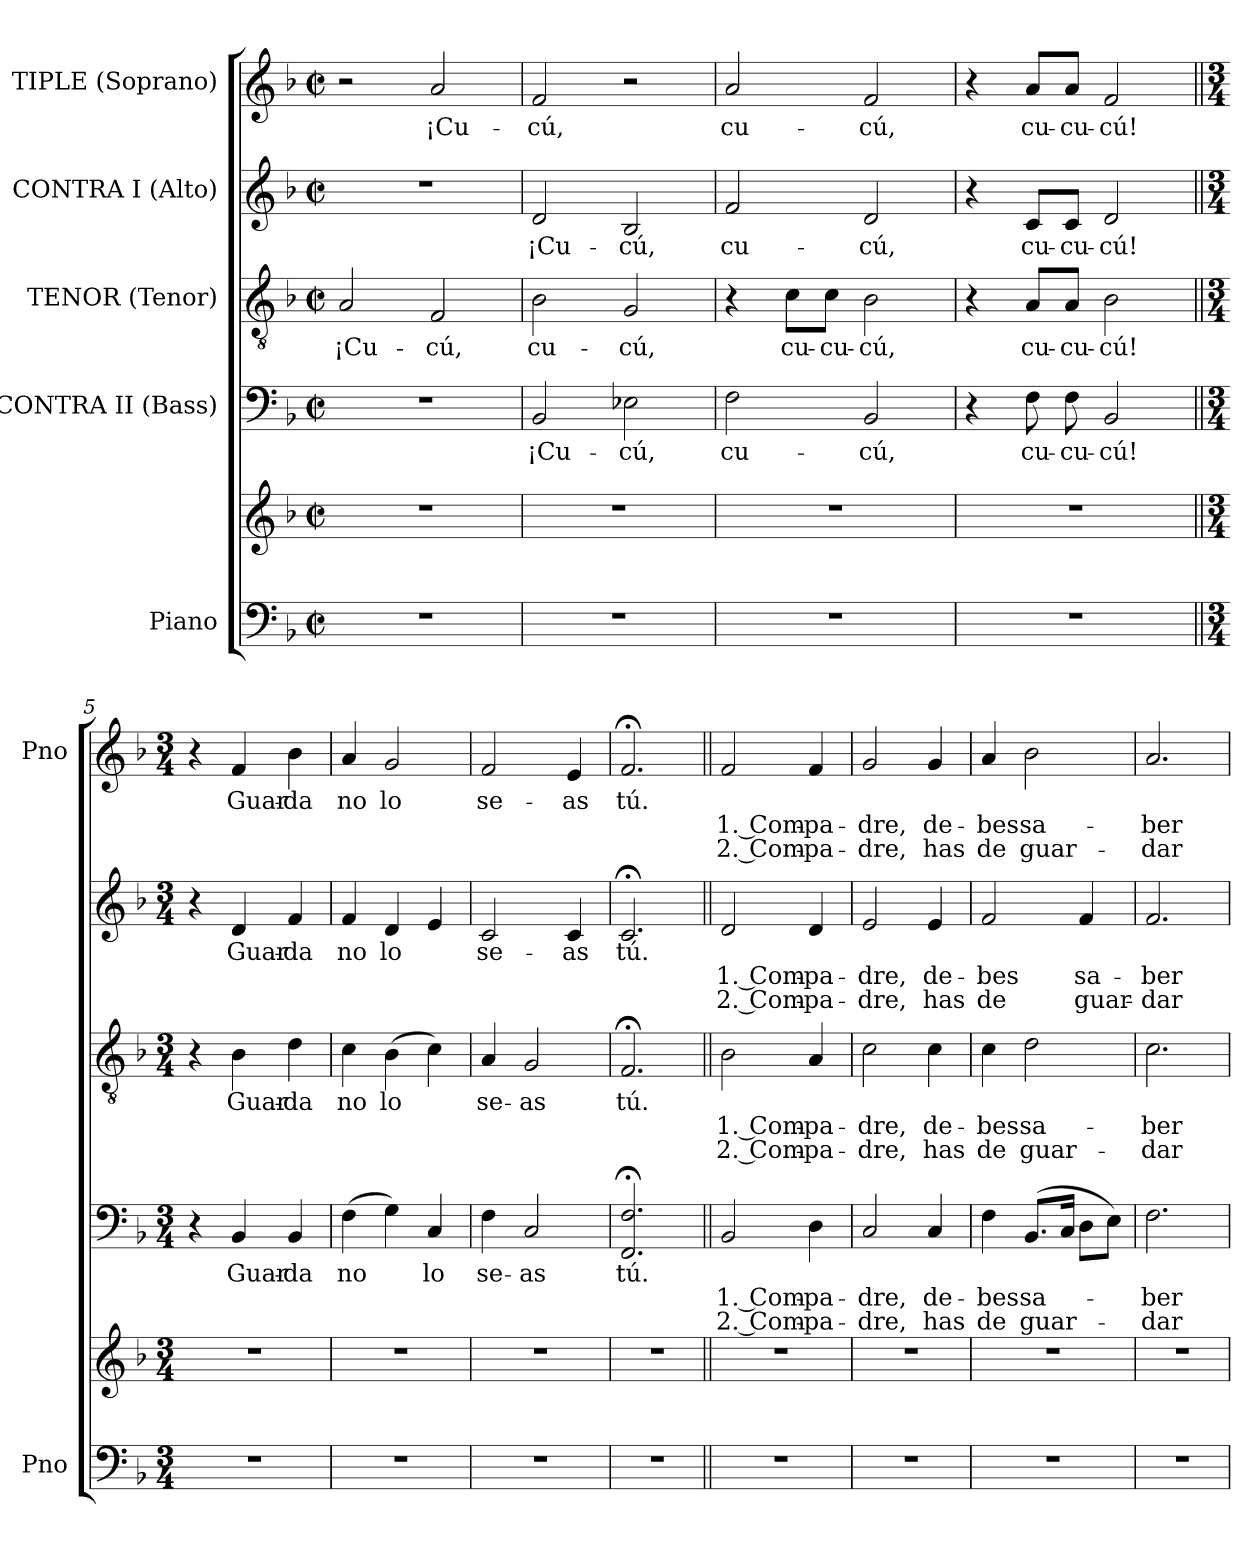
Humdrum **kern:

**kern	**kern	**kern	**text	**text	**text	**kern	**text	**text	**text	**kern	**text	**text	**text	**kern	**text	**text	**text
*part5	*part5	*part4	*part4	*part4	*part4	*part3	*part3	*part3	*part3	*part2	*part2	*part2	*part2	*part1	*part1	*part1	*part1
*staff6	*staff5	*staff4	*staff4	*staff4	*staff4	*staff3	*staff3	*staff3	*staff3	*staff2	*staff2	*staff2	*staff2	*staff1	*staff1	*staff1	*staff1
*I"Piano	*	*I"CONTRA II (Bass)	*	*	*	*I"TENOR (Tenor)	*	*	*	*I"CONTRA I (Alto)	*	*	*	*I"TIPLE (Soprano)	*	*	*
*I'Pno	*	*	*	*	*	*	*	*	*	*	*	*	*	*I'Pno	*	*	*
*clefF4	*clefG2	*clefF4	*	*	*	*clefGv2	*	*	*	*clefG2	*	*	*	*clefG2	*	*	*
*k[b-]	*k[b-]	*k[b-]	*	*	*	*k[b-]	*	*	*	*k[b-]	*	*	*	*k[b-]	*	*	*
*F:	*F:	*F:	*	*	*	*F:	*	*	*	*F:	*	*	*	*F:	*	*	*
*M2/2	*M2/2	*M2/2	*	*	*	*M2/2	*	*	*	*M2/2	*	*	*	*M2/2	*	*	*
*met(c|)	*met(c|)	*met(c|)	*	*	*	*met(c|)	*	*	*	*met(c|)	*	*	*	*met(c|)	*	*	*
=1	=1	=1	=1	=1	=1	=1	=1	=1	=1	=1	=1	=1	=1	=1	=1	=1	=1
!	!	!	!	!	!	!	!LO:LY:b	!	!	!	!	!	!	!	!	!	!
1r	1r	1r	.	.	.	2A/	¡Cu-	.	.	1r	.	.	.	2r	.	.	.
!	!	!	!	!	!	!	!LO:LY:b	!	!	!	!	!	!	!	!LO:LY:b	!	!
.	.	.	.	.	.	2F/	-cú,	.	.	.	.	.	.	2a/	¡Cu-	.	.
=2	=2	=2	=2	=2	=2	=2	=2	=2	=2	=2	=2	=2	=2	=2	=2	=2	=2
!	!	!	!LO:LY:b	!	!	!	!LO:LY:b	!	!	!	!LO:LY:b	!	!	!	!LO:LY:b	!	!
1r	1r	2BB-/	¡Cu-	.	.	2B-\	cu-	.	.	2d/	¡Cu-	.	.	2f/	-cú,	.	.
!	!	!	!LO:LY:b	!	!	!	!LO:LY:b	!	!	!	!LO:LY:b	!	!	!	!	!	!
.	.	2E-X\	-cú,	.	.	2G/	-cú,	.	.	2B-/	-cú,	.	.	2r	.	.	.
=3	=3	=3	=3	=3	=3	=3	=3	=3	=3	=3	=3	=3	=3	=3	=3	=3	=3
!	!	!	!LO:LY:b	!	!	!	!	!	!	!	!LO:LY:b	!	!	!	!LO:LY:b	!	!
1r	1r	2F\	cu-	.	.	4r	.	.	.	2f/	cu-	.	.	2a/	cu-	.	.
!	!	!	!	!	!	!	!LO:LY:b	!	!	!	!	!	!	!	!	!	!
.	.	.	.	.	.	8c\L	cu-	.	.	.	.	.	.	.	.	.	.
!	!	!	!	!	!	!	!LO:LY:b	!	!	!	!	!	!	!	!	!	!
.	.	.	.	.	.	8c\J	-cu-	.	.	.	.	.	.	.	.	.	.
!	!	!	!LO:LY:b	!	!	!	!LO:LY:b	!	!	!	!LO:LY:b	!	!	!	!LO:LY:b	!	!
.	.	2BB-/	-cú,	.	.	2B-\	-cú,	.	.	2d/	-cú,	.	.	2f/	-cú,	.	.
=4	=4	=4	=4	=4	=4	=4	=4	=4	=4	=4	=4	=4	=4	=4	=4	=4	=4
1r	1r	4r	.	.	.	4r	.	.	.	4r	.	.	.	4r	.	.	.
!	!	!	!LO:LY:b	!	!	!	!LO:LY:b	!	!	!	!LO:LY:b	!	!	!	!LO:LY:b	!	!
.	.	8F\	cu-	.	.	8A/L	cu-	.	.	8c/L	cu-	.	.	8a/L	cu-	.	.
!	!	!	!LO:LY:b	!	!	!	!LO:LY:b	!	!	!	!LO:LY:b	!	!	!	!LO:LY:b	!	!
.	.	8F\	-cu-	.	.	8A/J	-cu-	.	.	8c/J	-cu-	.	.	8a/J	-cu-	.	.
!	!	!	!LO:LY:b	!	!	!	!LO:LY:b	!	!	!	!LO:LY:b	!	!	!	!LO:LY:b	!	!
.	.	2BB-/	-cú!	.	.	2B-\	-cú!	.	.	2d/	-cú!	.	.	2f/	-cú!	.	.
=5||	=5||	=5||	=5||	=5||	=5||	=5||	=5||	=5||	=5||	=5||	=5||	=5||	=5||	=5||	=5||	=5||	=5||
*M3/4	*M3/4	*M3/4	*	*	*	*M3/4	*	*	*	*M3/4	*	*	*	*M3/4	*	*	*
2.r	2.r	4r	.	.	.	4r	.	.	.	4r	.	.	.	4r	.	.	.
!	!	!	!LO:LY:b	!	!	!	!LO:LY:b	!	!	!	!LO:LY:b	!	!	!	!LO:LY:b	!	!
.	.	4BB-/	Guar-	.	.	4B-\	Guar-	.	.	4d/	Guar-	.	.	4f/	Guar-	.	.
!	!	!	!LO:LY:b	!	!	!	!LO:LY:b	!	!	!	!LO:LY:b	!	!	!	!LO:LY:b	!	!
.	.	4BB-/	-da	.	.	4d\	-da	.	.	4f/	-da	.	.	4b-\	-da	.	.
=6	=6	=6	=6	=6	=6	=6	=6	=6	=6	=6	=6	=6	=6	=6	=6	=6	=6
!	!	!	!LO:LY:b	!	!	!	!LO:LY:b	!	!	!	!LO:LY:b	!	!	!	!LO:LY:b	!	!
2.r	2.r	(>4F\	no	.	.	4c\	no	.	.	4f/	no	.	.	4a/	no	.	.
!	!	!	!	!	!	!	!LO:LY:b	!	!	!	!LO:LY:b	!	!	!	!LO:LY:b	!	!
.	.	4G\)	.	.	.	(>4B-\	lo	.	.	4d/	lo	.	.	2g/	lo	.	.
!	!	!	!LO:LY:b	!	!	!	!	!	!	!	!	!	!	!	!	!	!
.	.	4C/	lo	.	.	4c\)	.	.	.	4e/	.	.	.	.	.	.	.
=7	=7	=7	=7	=7	=7	=7	=7	=7	=7	=7	=7	=7	=7	=7	=7	=7	=7
!	!	!	!LO:LY:b	!	!	!	!LO:LY:b	!	!	!	!LO:LY:b	!	!	!	!LO:LY:b	!	!
2.r	2.r	4F\	se-	.	.	4A/	se-	.	.	2c/	se-	.	.	2f/	se-	.	.
!	!	!	!LO:LY:b	!	!	!	!LO:LY:b	!	!	!	!	!	!	!	!	!	!
.	.	2C/	-as	.	.	2G/	-as	.	.	.	.	.	.	.	.	.	.
!	!	!	!	!	!	!	!	!	!	!	!LO:LY:b	!	!	!	!LO:LY:b	!	!
.	.	.	.	.	.	.	.	.	.	4c/	-as	.	.	4e/	-as	.	.
=8	=8	=8	=8	=8	=8	=8	=8	=8	=8	=8	=8	=8	=8	=8	=8	=8	=8
!	!	!	!LO:LY:b	!	!	!	!LO:LY:b	!	!	!	!LO:LY:b	!	!	!	!LO:LY:b	!	!
2.r	2.r	2.FF/;< 2.F/;<	tú.	.	.	2.F;</	tú.	.	.	2.c;</	tú.	.	.	2.f;</	tú.	.	.
!!LO:LB:g=z
=9||	=9||	=9||	=9||	=9||	=9||	=9||	=9||	=9||	=9||	=9||	=9||	=9||	=9||	=9||	=9||	=9||	=9||
!	!	!	!	!LO:LY:b	!LO:LY:b	!	!	!LO:LY:b	!LO:LY:b	!	!	!LO:LY:b	!LO:LY:b	!	!	!LO:LY:b	!LO:LY:b
2.r	2.r	2BB-/	.	1. Com-	2. Com-	2B-\	.	1. Com-	2. Com-	2d/	.	1. Com-	2. Com-	2f/	.	1. Com-	2. Com-
!	!	!	!	!LO:LY:b	!LO:LY:b	!	!	!LO:LY:b	!LO:LY:b	!	!	!LO:LY:b	!LO:LY:b	!	!	!LO:LY:b	!LO:LY:b
.	.	4D\	.	-pa-	-pa-	4A/	.	-pa-	-pa-	4d/	.	-pa-	-pa-	4f/	.	-pa-	-pa-
=10	=10	=10	=10	=10	=10	=10	=10	=10	=10	=10	=10	=10	=10	=10	=10	=10	=10
!	!	!	!	!LO:LY:b	!LO:LY:b	!	!	!LO:LY:b	!LO:LY:b	!	!	!LO:LY:b	!LO:LY:b	!	!	!LO:LY:b	!LO:LY:b
2.r	2.r	2C/	.	-dre,	-dre,	2c\	.	-dre,	-dre,	2e/	.	-dre,	-dre,	2g/	.	-dre,	-dre,
!	!	!	!	!LO:LY:b	!LO:LY:b	!	!	!LO:LY:b	!LO:LY:b	!	!	!LO:LY:b	!LO:LY:b	!	!	!LO:LY:b	!LO:LY:b
.	.	4C/	.	de-	has	4c\	.	de-	has	4e/	.	de-	has	4g/	.	de-	has
=11	=11	=11	=11	=11	=11	=11	=11	=11	=11	=11	=11	=11	=11	=11	=11	=11	=11
!	!	!	!	!LO:LY:b	!LO:LY:b	!	!	!LO:LY:b	!LO:LY:b	!	!	!LO:LY:b	!LO:LY:b	!	!	!LO:LY:b	!LO:LY:b
2.r	2.r	4F\	.	-bes	de	4c\	.	-bes	de	2f/	.	-bes	de	4a/	.	-bes	de
!	!	!	!	!LO:LY:b	!LO:LY:b	!	!	!LO:LY:b	!LO:LY:b	!	!	!	!	!	!	!LO:LY:b	!LO:LY:b
.	.	(>8.BB-/L	.	sa-	guar-	2d\	.	sa-	guar-	.	.	.	.	2b-\	.	sa-	guar-
.	.	16C/Jk	.	.	.	.	.	.	.	.	.	.	.	.	.	.	.
!	!	!	!	!	!	!	!	!	!	!	!	!LO:LY:b	!LO:LY:b	!	!	!	!
.	.	8D\L	.	.	.	.	.	.	.	4f/	.	sa-	guar-	.	.	.	.
.	.	8E\J)	.	.	.	.	.	.	.	.	.	.	.	.	.	.	.
=12	=12	=12	=12	=12	=12	=12	=12	=12	=12	=12	=12	=12	=12	=12	=12	=12	=12
!	!	!	!	!LO:LY:b	!LO:LY:b	!	!	!LO:LY:b	!LO:LY:b	!	!	!LO:LY:b	!LO:LY:b	!	!	!LO:LY:b	!LO:LY:b
2.r	2.r	2.F\	.	-ber	-dar	2.c\	.	-ber	-dar	2.f/	.	-ber	-dar	2.a/	.	-ber	-dar
=	=	=	=	=	=	=	=	=	=	=	=	=	=	=	=	=	=
*-	*-	*-	*-	*-	*-	*-	*-	*-	*-	*-	*-	*-	*-	*-	*-	*-	*-
